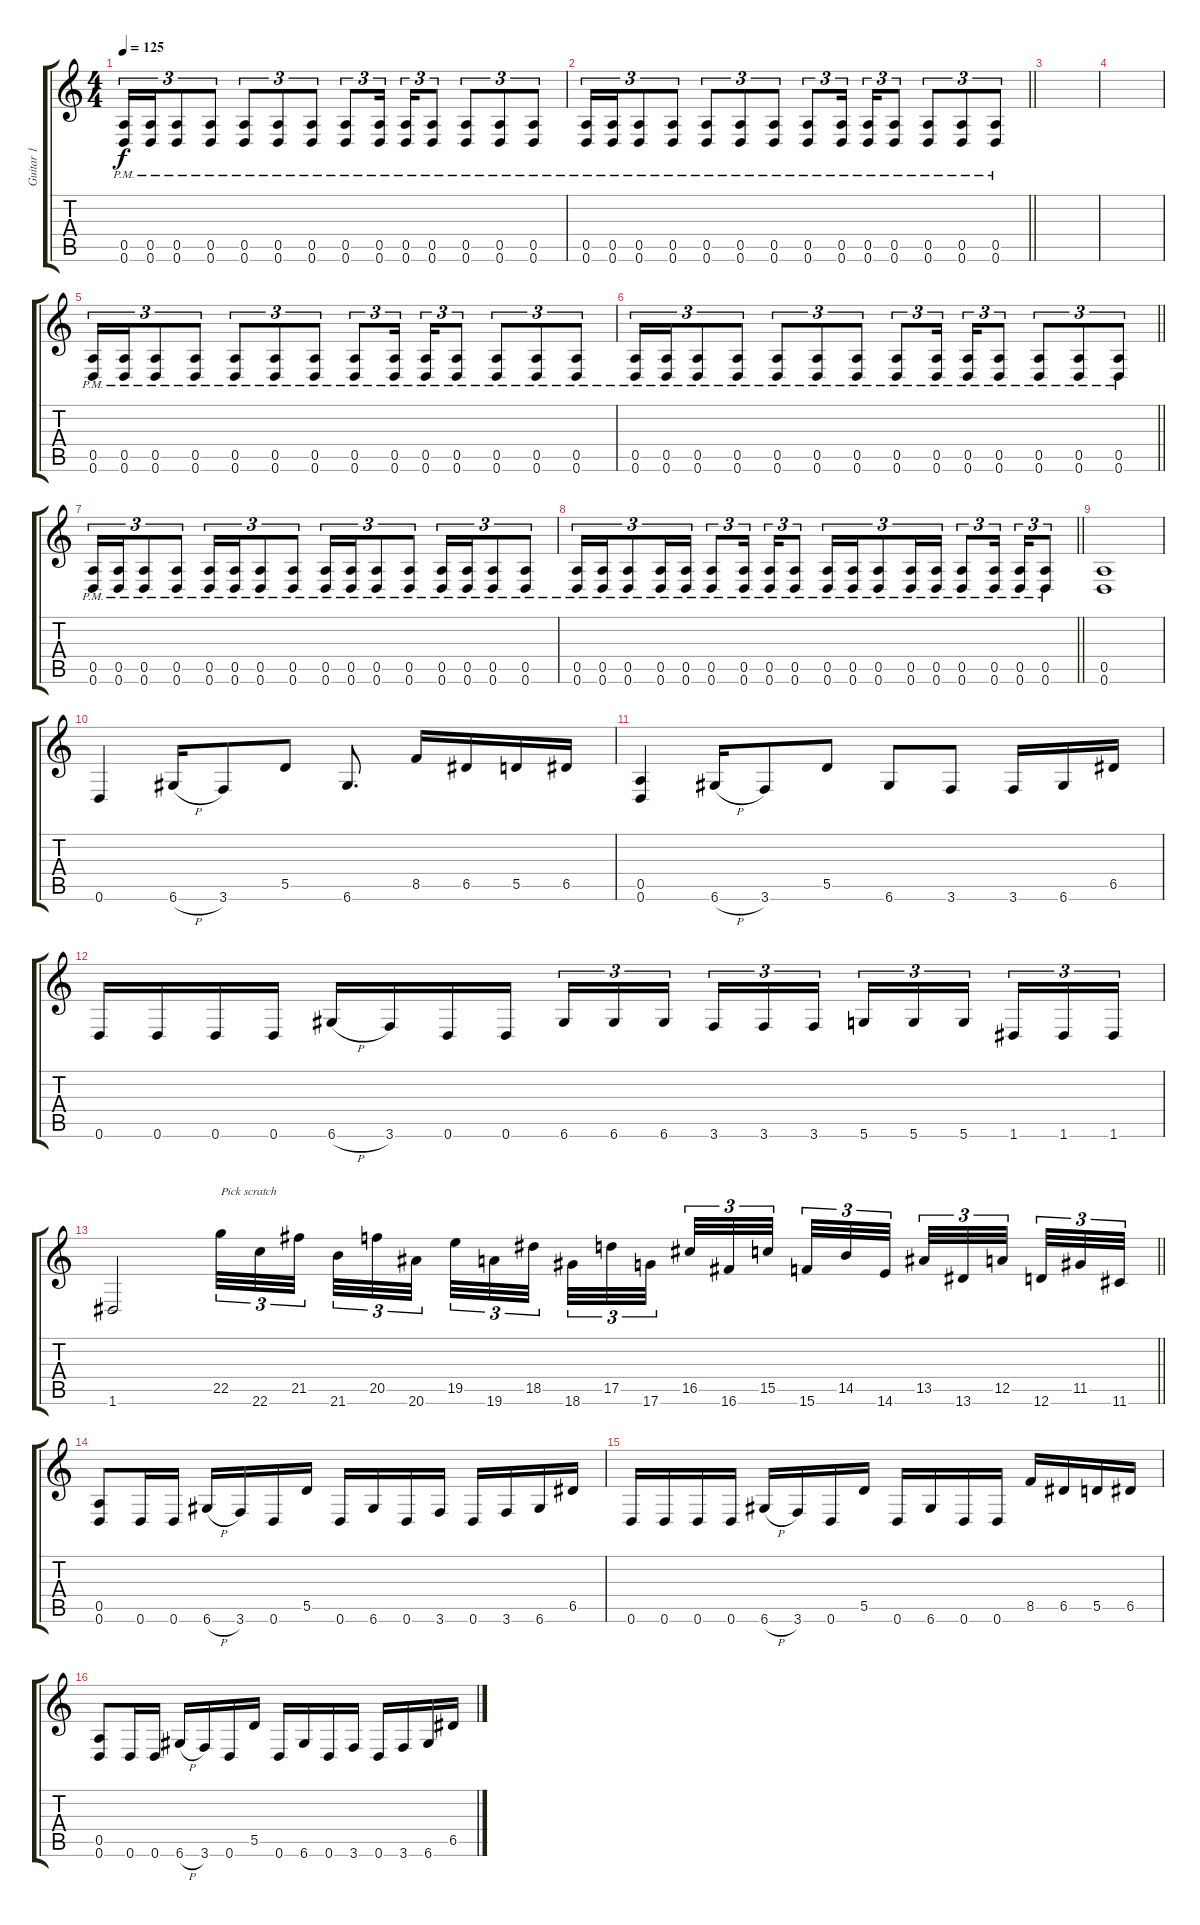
\track ("Guitar 1" "Guitar 1") {instrument distortionguitar}
\staff {score tabs}
\tuning (E4 B3 G3 D3 A2 D2) {hide}
\ts (4 4)
\tempo 125
\clef g2
\ks c
(0.5{pm} 0.6{pm}).16{tu (3 2) dy f} (0.5{pm} 0.6{pm}).16{tu (3 2)} (0.5{pm} 0.6{pm}).8{tu (3 2)} (0.5{pm} 0.6{pm}).8{tu (3 2)} (0.5{pm} 0.6{pm}).8{tu (3 2)} (0.5{pm} 0.6{pm}).8{tu (3 2)} (0.5{pm} 0.6{pm}).8{tu (3 2)} (0.5{pm} 0.6{pm}).8{tu (3 2)} (0.5{pm} 0.6{pm}).16{tu (3 2) beam splitsecondary} (0.5{pm} 0.6{pm}).16{tu (3 2)} (0.5{pm} 0.6{pm}).8{tu (3 2)} (0.5{pm} 0.6{pm}).8{tu (3 2)} (0.5{pm} 0.6{pm}).8{tu (3 2)} (0.5{pm} 0.6{pm}).8{tu (3 2)} |
\barLineRight lightlight
(0.5{pm} 0.6{pm}).16{tu (3 2)} (0.5{pm} 0.6{pm}).16{tu (3 2)} (0.5{pm} 0.6{pm}).8{tu (3 2)} (0.5{pm} 0.6{pm}).8{tu (3 2)} (0.5{pm} 0.6{pm}).8{tu (3 2)} (0.5{pm} 0.6{pm}).8{tu (3 2)} (0.5{pm} 0.6{pm}).8{tu (3 2)} (0.5{pm} 0.6{pm}).8{tu (3 2)} (0.5{pm} 0.6{pm}).16{tu (3 2) beam splitsecondary} (0.5{pm} 0.6{pm}).16{tu (3 2)} (0.5{pm} 0.6{pm}).8{tu (3 2)} (0.5{pm} 0.6{pm}).8{tu (3 2)} (0.5{pm} 0.6{pm}).8{tu (3 2)} (0.5{pm} 0.6{pm}).8{tu (3 2)} |
|
|
(0.5{pm} 0.6{pm}).16{tu (3 2)} (0.5{pm} 0.6{pm}).16{tu (3 2)} (0.5{pm} 0.6{pm}).8{tu (3 2)} (0.5{pm} 0.6{pm}).8{tu (3 2)} (0.5{pm} 0.6{pm}).8{tu (3 2)} (0.5{pm} 0.6{pm}).8{tu (3 2)} (0.5{pm} 0.6{pm}).8{tu (3 2)} (0.5{pm} 0.6{pm}).8{tu (3 2)} (0.5{pm} 0.6{pm}).16{tu (3 2) beam splitsecondary} (0.5{pm} 0.6{pm}).16{tu (3 2)} (0.5{pm} 0.6{pm}).8{tu (3 2)} (0.5{pm} 0.6{pm}).8{tu (3 2)} (0.5{pm} 0.6{pm}).8{tu (3 2)} (0.5{pm} 0.6{pm}).8{tu (3 2)} |
\barLineRight lightlight
(0.5{pm} 0.6{pm}).16{tu (3 2)} (0.5{pm} 0.6{pm}).16{tu (3 2)} (0.5{pm} 0.6{pm}).8{tu (3 2)} (0.5{pm} 0.6{pm}).8{tu (3 2)} (0.5{pm} 0.6{pm}).8{tu (3 2)} (0.5{pm} 0.6{pm}).8{tu (3 2)} (0.5{pm} 0.6{pm}).8{tu (3 2)} (0.5{pm} 0.6{pm}).8{tu (3 2)} (0.5{pm} 0.6{pm}).16{tu (3 2) beam splitsecondary} (0.5{pm} 0.6{pm}).16{tu (3 2)} (0.5{pm} 0.6{pm}).8{tu (3 2)} (0.5{pm} 0.6{pm}).8{tu (3 2)} (0.5{pm} 0.6{pm}).8{tu (3 2)} (0.5{pm} 0.6{pm}).8{tu (3 2)} |
(0.5{pm} 0.6{pm}).16{tu (3 2)} (0.5{pm} 0.6{pm}).16{tu (3 2)} (0.5{pm} 0.6{pm}).8{tu (3 2)} (0.5{pm} 0.6{pm}).8{tu (3 2)} (0.5{pm} 0.6{pm}).16{tu (3 2)} (0.5{pm} 0.6{pm}).16{tu (3 2)} (0.5{pm} 0.6{pm}).8{tu (3 2)} (0.5{pm} 0.6{pm}).8{tu (3 2)} (0.5{pm} 0.6{pm}).16{tu (3 2)} (0.5{pm} 0.6{pm}).16{tu (3 2)} (0.5{pm} 0.6{pm}).8{tu (3 2)} (0.5{pm} 0.6{pm}).8{tu (3 2)} (0.5{pm} 0.6{pm}).16{tu (3 2)} (0.5{pm} 0.6{pm}).16{tu (3 2)} (0.5{pm} 0.6{pm}).8{tu (3 2)} (0.5{pm} 0.6{pm}).8{tu (3 2)} |
\barLineRight lightlight
(0.5{pm} 0.6{pm}).16{tu (3 2)} (0.5{pm} 0.6{pm}).16{tu (3 2)} (0.5{pm} 0.6{pm}).8{tu (3 2)} (0.5{pm} 0.6{pm}).16{tu (3 2)} (0.5{pm} 0.6{pm}).16{tu (3 2)} (0.5{pm} 0.6{pm}).8{tu (3 2)} (0.5{pm} 0.6{pm}).16{tu (3 2) beam splitsecondary} (0.5{pm} 0.6{pm}).16{tu (3 2)} (0.5{pm} 0.6{pm}).8{tu (3 2)} (0.5{pm} 0.6{pm}).16{tu (3 2)} (0.5{pm} 0.6{pm}).16{tu (3 2)} (0.5{pm} 0.6{pm}).8{tu (3 2)} (0.5{pm} 0.6{pm}).16{tu (3 2)} (0.5{pm} 0.6{pm}).16{tu (3 2)} (0.5{pm} 0.6{pm}).8{tu (3 2)} (0.5{pm} 0.6{pm}).16{tu (3 2) beam splitsecondary} (0.5{pm} 0.6{pm}).16{tu (3 2)} (0.5{pm} 0.6{pm}).8{tu (3 2)} |
\section ("" "")
(0.5 0.6).1 |
0.6.4 6.6{h}.16 3.6.8 5.5.8 6.6.8{d} 8.5.16 6.5.16 5.5.16 6.5.16 |
(0.5 0.6).4 6.6{h}.16 3.6.8 5.5.8 6.6.8 3.6.8 3.6.16 6.6.16 6.5.16 |
0.6.16 0.6.16 0.6.16 0.6.16 6.6{h}.16 3.6.16 0.6.16 0.6.16 6.6.16{tu (3 2)} 6.6.16{tu (3 2)} 6.6.16{tu (3 2) beam splitsecondary} 3.6.16{tu (3 2)} 3.6.16{tu (3 2)} 3.6.16{tu (3 2)} 5.6.16{tu (3 2)} 5.6.16{tu (3 2)} 5.6.16{tu (3 2) beam splitsecondary} 1.6.16{tu (3 2)} 1.6.16{tu (3 2)} 1.6.16{tu (3 2)} |
\barLineRight lightlight
1.6.2 22.5.32{tu (3 2) txt "Pick scratch"} 22.6.32{tu (3 2)} 21.5.32{tu (3 2) beam splitsecondary} 21.6.32{tu (3 2)} 20.5.32{tu (3 2)} 20.6.32{tu (3 2) beam splitsecondary} 19.5.32{tu (3 2)} 19.6.32{tu (3 2)} 18.5.32{tu (3 2) beam splitsecondary} 18.6.32{tu (3 2)} 17.5.32{tu (3 2)} 17.6.32{tu (3 2)} 16.5.32{tu (3 2)} 16.6.32{tu (3 2)} 15.5.32{tu (3 2) beam splitsecondary} 15.6.32{tu (3 2)} 14.5.32{tu (3 2)} 14.6.32{tu (3 2) beam splitsecondary} 13.5.32{tu (3 2)} 13.6.32{tu (3 2)} 12.5.32{tu (3 2) beam splitsecondary} 12.6.32{tu (3 2)} 11.5.32{tu (3 2)} 11.6.32{tu (3 2)} |
\section ("" "")
(0.5 0.6).8 0.6.16 0.6.16 6.6{h}.16 3.6.16 0.6.16 5.5.16 0.6.16 6.6.16 0.6.16 3.6.16 0.6.16 3.6.16 6.6.16 6.5.16 |
0.6.16 0.6.16 0.6.16 0.6.16 6.6{h}.16 3.6.16 0.6.16 5.5.16 0.6.16 6.6.16 0.6.16 0.6.16 8.5.16 6.5.16 5.5.16 6.5.16 |
(0.5 0.6).8 0.6.16 0.6.16 6.6{h}.16 3.6.16 0.6.16 5.5.16 0.6.16 6.6.16 0.6.16 3.6.16 0.6.16 3.6.16 6.6.16 6.5.16
